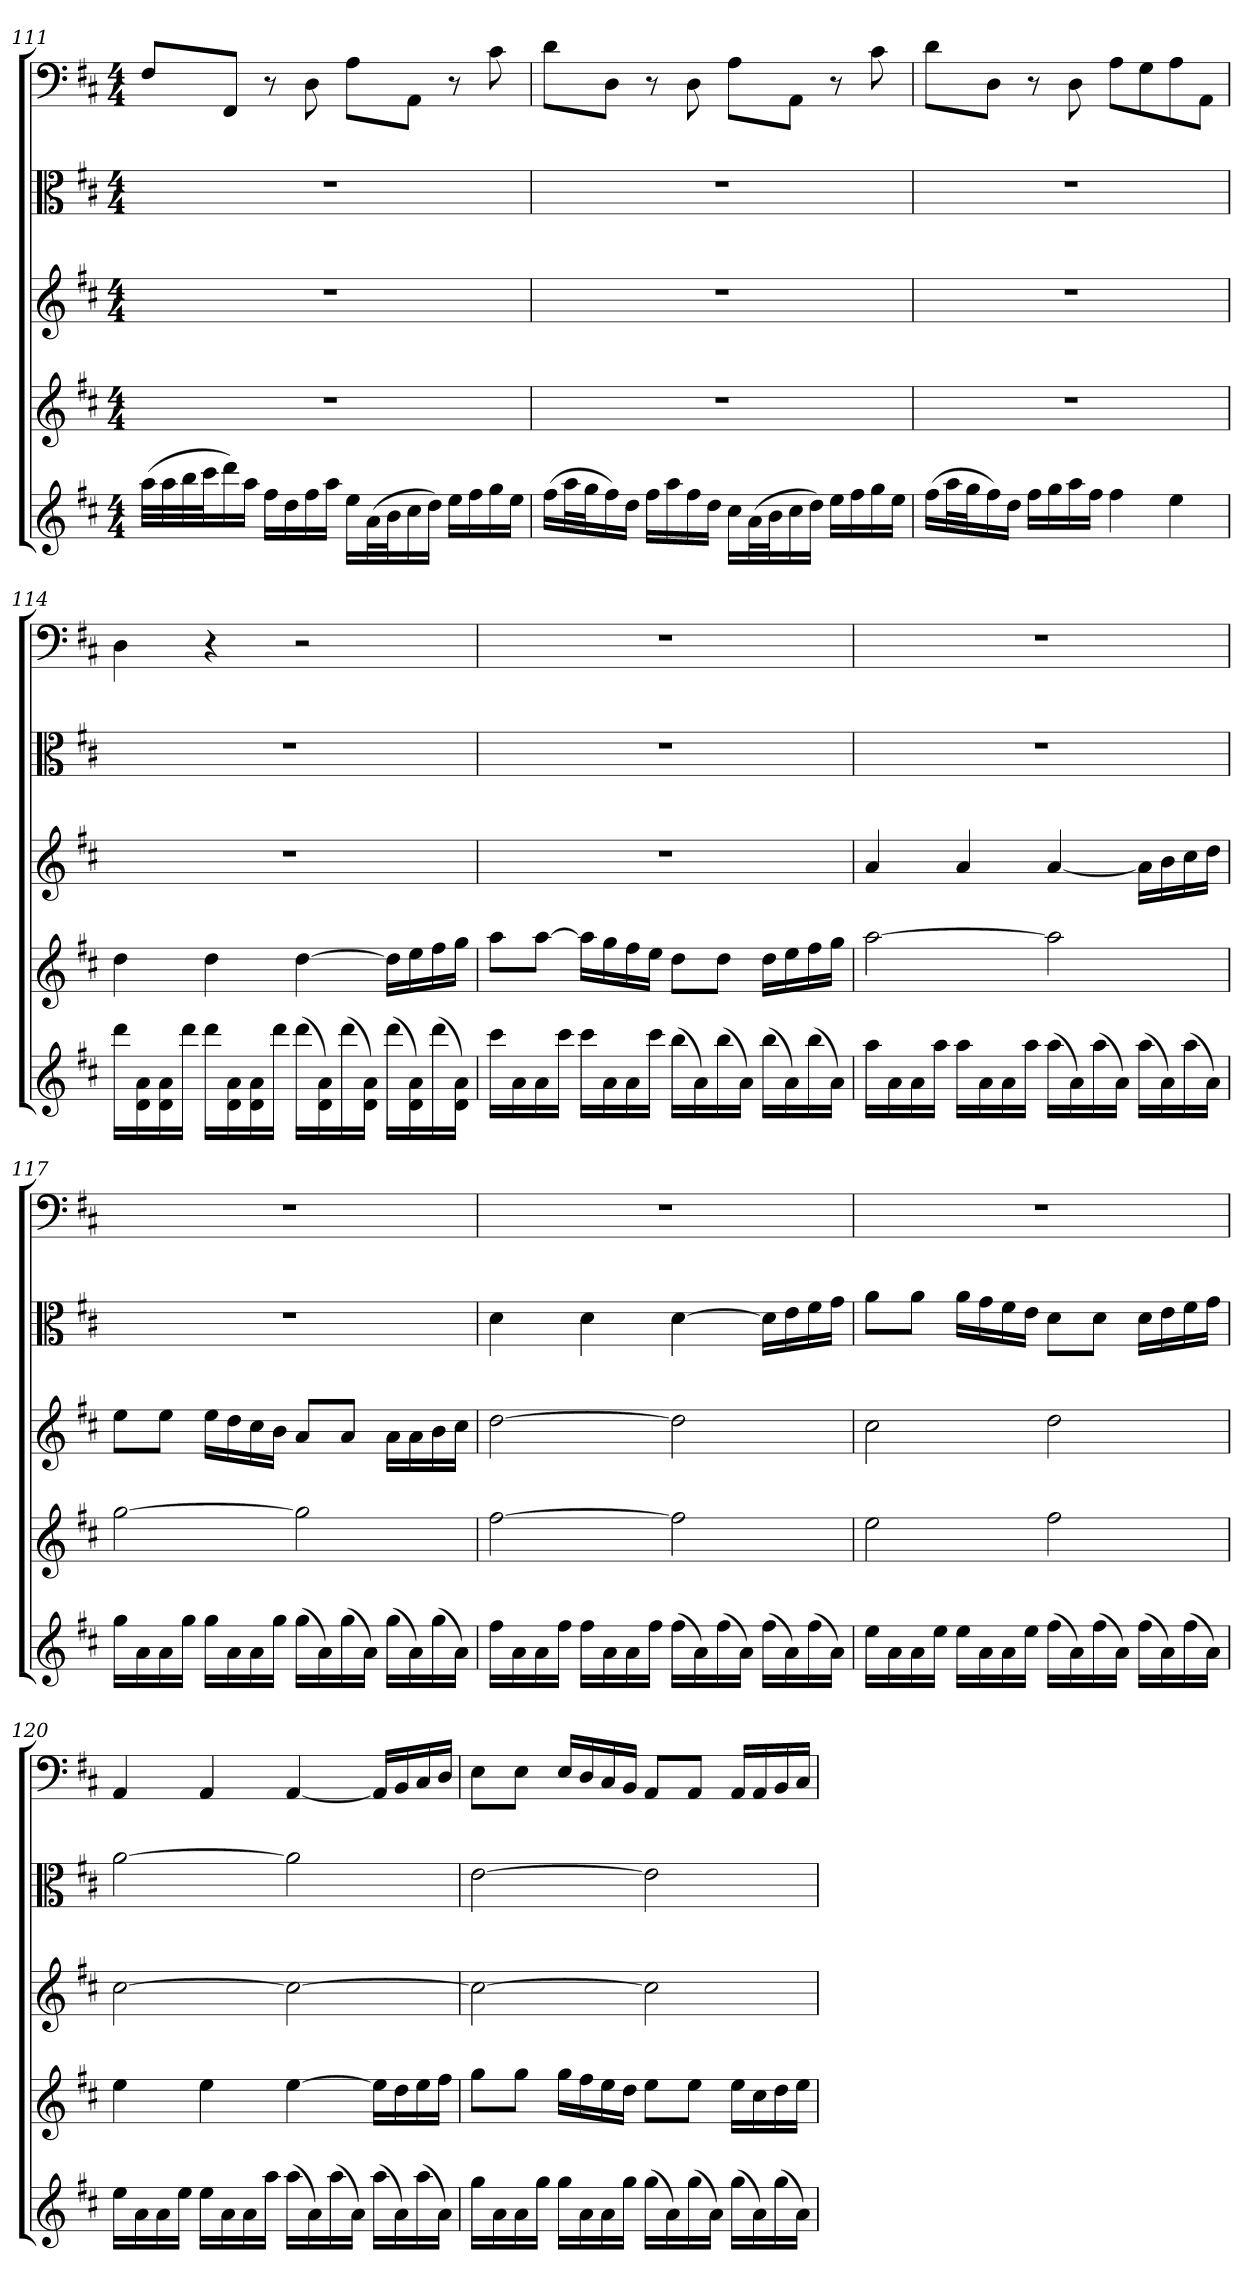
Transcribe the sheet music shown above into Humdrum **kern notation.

**kern	**kern	**kern	**kern	**kern
*part5	*part4	*part3	*part2	*part1
*staff5	*staff4	*staff3	*staff2	*staff1
*clefG2	*clefG2	*clefG2	*clefC3	*clefF4
*k[f#c#]	*k[f#c#]	*k[f#c#]	*k[f#c#]	*k[f#c#]
*D:	*D:	*D:	*D:	*D:
*M4/4	*M4/4	*M4/4	*M4/4	*M4/4
=111	=111	=111	=111	=111
(32aa\LLL	1r	1r	1r	8F#/L
32aa\	.	.	.	.
32bb\	.	.	.	.
32ccc#\J	.	.	.	.
16ddd\)	.	.	.	8FF#/J
16aa\JJ	.	.	.	.
16ff#\LL	.	.	.	8r
16dd\	.	.	.	.
16ff#\	.	.	.	8D\
16aa\JJ	.	.	.	.
16ee\LL	.	.	.	8A\L
(32a\L	.	.	.	.
32b\J	.	.	.	.
16cc#\	.	.	.	8AA\J
16dd\JJ)	.	.	.	.
16ee\LL	.	.	.	8r
16ff#\	.	.	.	.
16gg\	.	.	.	8c#\
16ee\JJ	.	.	.	.
=112	=112	=112	=112	=112
(16ff#\LL	1r	1r	1r	8d\L
32aa\L	.	.	.	.
32gg\J	.	.	.	.
16ff#\)	.	.	.	8D\J
16dd\JJ	.	.	.	.
16ff#\LL	.	.	.	8r
16aa\	.	.	.	.
16ff#\	.	.	.	8D\
16dd\JJ	.	.	.	.
16cc#\LL	.	.	.	8A\L
(32a\L	.	.	.	.
32b\J	.	.	.	.
16cc#\	.	.	.	8AA\J
16dd\JJ)	.	.	.	.
16ee\LL	.	.	.	8r
16ff#\	.	.	.	.
16gg\	.	.	.	8c#\
16ee\JJ	.	.	.	.
=113	=113	=113	=113	=113
(16ff#\LL	1r	1r	1r	8d\L
32aa\L	.	.	.	.
32gg\J	.	.	.	.
16ff#\)	.	.	.	8D\J
16dd\JJ	.	.	.	.
16ff#\LL	.	.	.	8r
16gg\	.	.	.	.
16aa\	.	.	.	8D\
16ff#\JJ	.	.	.	.
4ff#\	.	.	.	8A\L
.	.	.	.	8G\
4ee\	.	.	.	8A\
.	.	.	.	8AA\J
=114	=114	=114	=114	=114
16ddd\LL	4dd\	1r	1r	4D\
16d\ 16a\	.	.	.	.
16d\ 16a\	.	.	.	.
16ddd\JJ	.	.	.	.
16ddd\LL	4dd\	.	.	4r
16d\ 16a\	.	.	.	.
16d\ 16a\	.	.	.	.
16ddd\JJ	.	.	.	.
(16ddd\LL	[4dd\	.	.	2r
16d\ 16a\)	.	.	.	.
(16ddd\	.	.	.	.
16d\ 16a\JJ)	.	.	.	.
(16ddd\LL	16dd\LL]	.	.	.
16d\ 16a\)	16ee\	.	.	.
(16ddd\	16ff#\	.	.	.
16d\ 16a\JJ)	16gg\JJ	.	.	.
=115	=115	=115	=115	=115
16ccc#\LL	8aa\L	1r	1r	1r
16a\	.	.	.	.
16a\	[8aa\J	.	.	.
16ccc#\JJ	.	.	.	.
16ccc#\LL	16aa\LL]	.	.	.
16a\	16gg\	.	.	.
16a\	16ff#\	.	.	.
16ccc#\JJ	16ee\JJ	.	.	.
(16bb\LL	8dd\L	.	.	.
16a\)	.	.	.	.
(16bb\	8dd\J	.	.	.
16a\JJ)	.	.	.	.
(16bb\LL	16dd\LL	.	.	.
16a\)	16ee\	.	.	.
(16bb\	16ff#\	.	.	.
16a\JJ)	16gg\JJ	.	.	.
=116	=116	=116	=116	=116
16aa\LL	[2aa\	4a/	1r	1r
16a\	.	.	.	.
16a\	.	.	.	.
16aa\JJ	.	.	.	.
16aa\LL	.	4a/	.	.
16a\	.	.	.	.
16a\	.	.	.	.
16aa\JJ	.	.	.	.
(16aa\LL	2aa\]	[4a/	.	.
16a\)	.	.	.	.
(16aa\	.	.	.	.
16a\JJ)	.	.	.	.
(16aa\LL	.	16a\LL]	.	.
16a\)	.	16b\	.	.
(16aa\	.	16cc#\	.	.
16a\JJ)	.	16dd\JJ	.	.
=117	=117	=117	=117	=117
16gg\LL	[2gg\	8ee\L	1r	1r
16a\	.	.	.	.
16a\	.	8ee\J	.	.
16gg\JJ	.	.	.	.
16gg\LL	.	16ee\LL	.	.
16a\	.	16dd\	.	.
16a\	.	16cc#\	.	.
16gg\JJ	.	16b\JJ	.	.
(16gg\LL	2gg\]	8a/L	.	.
16a\)	.	.	.	.
(16gg\	.	8a/J	.	.
16a\JJ)	.	.	.	.
(16gg\LL	.	16a\LL	.	.
16a\)	.	16a\	.	.
(16gg\	.	16b\	.	.
16a\JJ)	.	16cc#\JJ	.	.
=118	=118	=118	=118	=118
16ff#\LL	[2ff#\	[2dd\	4d\	1r
16a\	.	.	.	.
16a\	.	.	.	.
16ff#\JJ	.	.	.	.
16ff#\LL	.	.	4d\	.
16a\	.	.	.	.
16a\	.	.	.	.
16ff#\JJ	.	.	.	.
(16ff#\LL	2ff#\]	2dd\]	[4d\	.
16a\)	.	.	.	.
(16ff#\	.	.	.	.
16a\JJ)	.	.	.	.
(16ff#\LL	.	.	16d\LL]	.
16a\)	.	.	16e\	.
(16ff#\	.	.	16f#\	.
16a\JJ)	.	.	16g\JJ	.
=119	=119	=119	=119	=119
16ee\LL	2ee\	2cc#\	8a\L	1r
16a\	.	.	.	.
16a\	.	.	8a\J	.
16ee\JJ	.	.	.	.
16ee\LL	.	.	16a\LL	.
16a\	.	.	16g\	.
16a\	.	.	16f#\	.
16ee\JJ	.	.	16e\JJ	.
(16ff#\LL	2ff#\	2dd\	8d\L	.
16a\)	.	.	.	.
(16ff#\	.	.	8d\J	.
16a\JJ)	.	.	.	.
(16ff#\LL	.	.	16d\LL	.
16a\)	.	.	16e\	.
(16ff#\	.	.	16f#\	.
16a\JJ)	.	.	16g\JJ	.
=120	=120	=120	=120	=120
16ee\LL	4ee\	[2cc#\	[2a\	4AA/
16a\	.	.	.	.
16a\	.	.	.	.
16ee\JJ	.	.	.	.
16ee\LL	4ee\	.	.	4AA/
16a\	.	.	.	.
16a\	.	.	.	.
16aa\JJ	.	.	.	.
(16aa\LL	[4ee\	2cc#\_	2a\]	[4AA/
16a\)	.	.	.	.
(16aa\	.	.	.	.
16a\JJ)	.	.	.	.
(16aa\LL	16ee\LL]	.	.	16AA/LL]
16a\)	16dd\	.	.	16BB/
(16aa\	16ee\	.	.	16C#/
16a\JJ)	16ff#\JJ	.	.	16D/JJ
=121	=121	=121	=121	=121
16gg\LL	8gg\L	2cc#\_	[2e\	8E\L
16a\	.	.	.	.
16a\	8gg\J	.	.	8E\J
16gg\JJ	.	.	.	.
16gg\LL	16gg\LL	.	.	16E/LL
16a\	16ff#\	.	.	16D/
16a\	16ee\	.	.	16C#/
16gg\JJ	16dd\JJ	.	.	16BB/JJ
(16gg\LL	8ee\L	2cc#\]	2e\]	8AA/L
16a\)	.	.	.	.
(16gg\	8ee\J	.	.	8AA/J
16a\JJ)	.	.	.	.
(16gg\LL	16ee\LL	.	.	16AA/LL
16a\)	16cc#\	.	.	16AA/
(16gg\	16dd\	.	.	16BB/
16a\JJ)	16ee\JJ	.	.	16C#/JJ
=	=	=	=	=
*-	*-	*-	*-	*-
